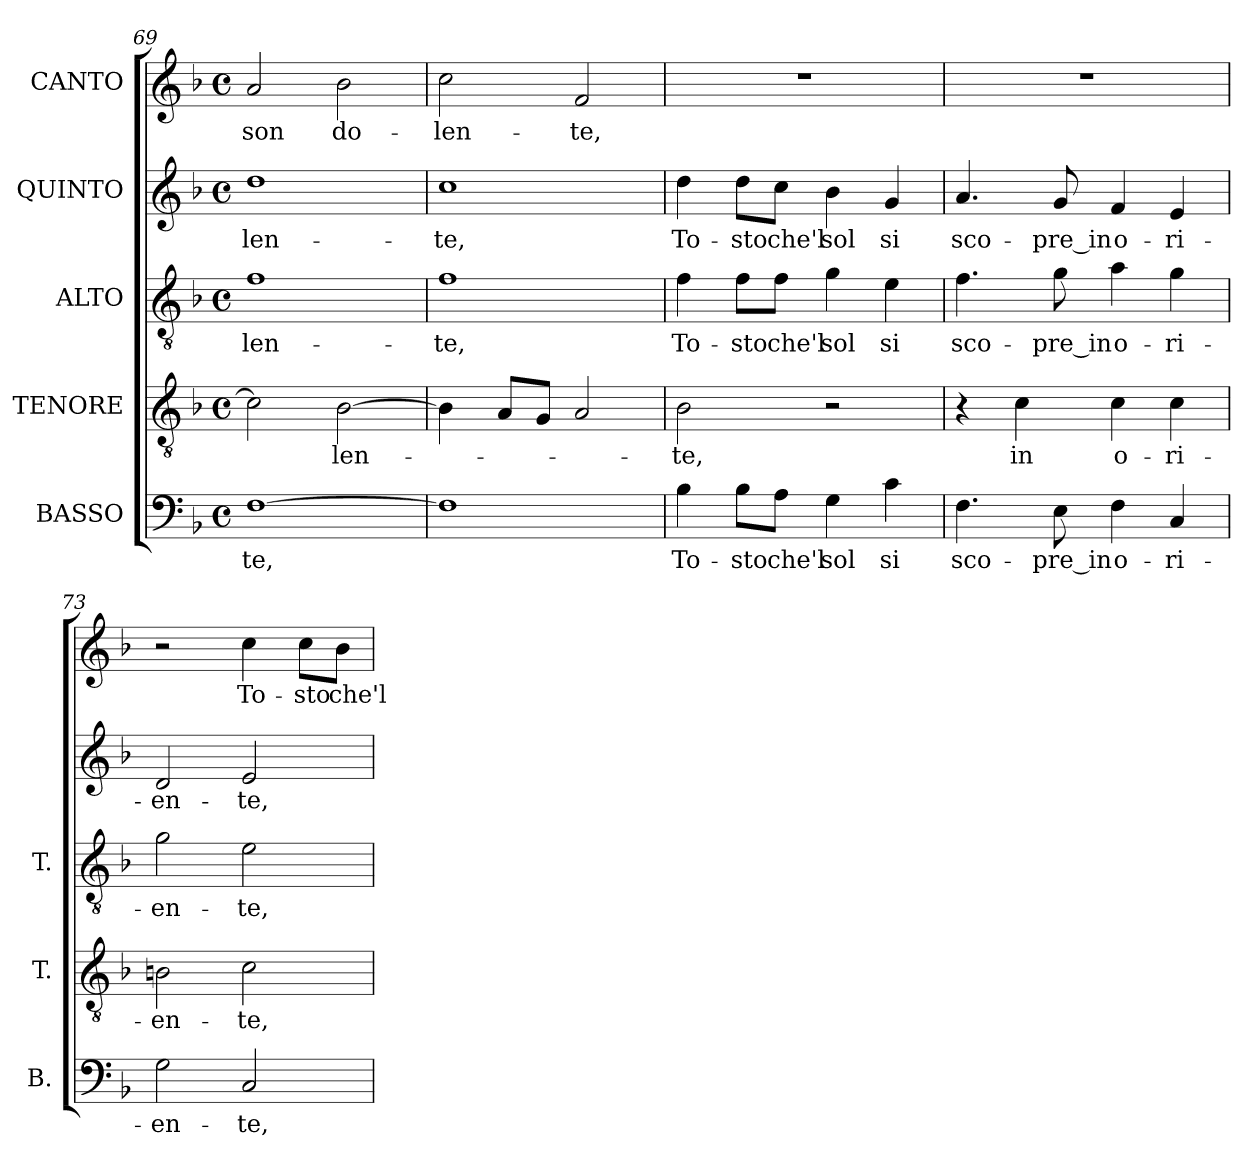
**kern	**text	**kern	**text	**kern	**text	**kern	**text	**kern	**text
*part5	*part5	*part4	*part4	*part3	*part3	*part2	*part2	*part1	*part1
*staff5	*staff5	*staff4	*staff4	*staff3	*staff3	*staff2	*staff2	*staff1	*staff1
*I"BASSO	*	*I"TENORE	*	*I"ALTO	*	*I"QUINTO	*	*I"CANTO	*
*I'B.	*	*I'T.	*	*I'T.	*	*	*	*	*
*clefF4	*	*clefGv2	*	*clefGv2	*	*clefG2	*	*clefG2	*
*	*	*ITrd7c12	*	*ITrd7c12	*	*	*	*	*
*k[b-]	*	*k[b-]	*	*k[b-]	*	*k[b-]	*	*k[b-]	*
*F:	*	*F:	*	*F:	*	*F:	*	*F:	*
*M4/4	*	*M4/4	*	*M4/4	*	*M4/4	*	*M4/4	*
*met(c)	*	*met(c)	*	*met(c)	*	*met(c)	*	*met(c)	*
=69	=69	=69	=69	=69	=69	=69	=69	=69	=69
!	!LO:LY:b:color=#000000	!	!	!	!	!	!	!	!
!	!	!	!	!	!LO:LY:b:color=#000000	!	!	!	!
!	!	!	!	!	!	!	!LO:LY:b:color=#000000	!	!
!	!	!	!	!	!	!	!	!	!LO:LY:b:color=#000000
[>1Fi	-te,	2Ci\]	.	1Fi	-len-	1ddi	-len-	2ai/	son
!	!	!	!LO:LY:b:color=#000000	!	!	!	!	!	!
!	!	!	!	!	!	!	!	!	!LO:LY:b:color=#000000
.	.	[>2BB-i\	-len-	.	.	.	.	2b-i\	do-
!!LO:LB:g=z
=70	=70	=70	=70	=70	=70	=70	=70	=70	=70
!	!	!	!	!	!LO:LY:b:color=#000000	!	!	!	!
!	!	!	!	!	!	!	!LO:LY:b:color=#000000	!	!
!	!	!	!	!	!	!	!	!	!LO:LY:b:color=#000000
1Fi]	.	4BB-i\]	.	1Fi	-te,	1cci	-te,	2cci\	-len-
.	.	8AAi/L	.	.	.	.	.	.	.
.	.	8GGi/J	.	.	.	.	.	.	.
!	!	!	!	!	!	!	!	!	!LO:LY:b:color=#000000
.	.	2AAi/	.	.	.	.	.	2fi/	-te,
=71	=71	=71	=71	=71	=71	=71	=71	=71	=71
!	!LO:LY:b:color=#000000	!	!	!	!	!	!	!	!
!	!	!	!LO:LY:b:color=#000000	!	!	!	!	!	!
!	!	!	!	!	!LO:LY:b:color=#000000	!	!	!	!
!	!	!	!	!	!	!	!LO:LY:b:color=#000000	!	!
4B-i\	To-	2BB-i\	-te,	4Fi\	To-	4ddi\	To-	1r	.
!	!LO:LY:b:color=#000000	!	!	!	!	!	!	!	!
!	!	!	!	!	!LO:LY:b:color=#000000	!	!	!	!
!	!	!	!	!	!	!	!LO:LY:b:color=#000000	!	!
8B-i\L	-sto	.	.	8Fi\L	-sto	8ddi\L	-sto	.	.
!	!LO:LY:b:color=#000000	!	!	!	!	!	!	!	!
!	!	!	!	!	!LO:LY:b:color=#000000	!	!	!	!
!	!	!	!	!	!	!	!LO:LY:b:color=#000000	!	!
8Ai\J	che'l	.	.	8Fi\J	che'l	8cci\J	che'l	.	.
!	!LO:LY:b:color=#000000	!	!	!	!	!	!	!	!
!	!	!	!	!	!LO:LY:b:color=#000000	!	!	!	!
!	!	!	!	!	!	!	!LO:LY:b:color=#000000	!	!
4Gi\	sol	2r	.	4Gi\	sol	4b-i\	sol	.	.
!	!LO:LY:b:color=#000000	!	!	!	!	!	!	!	!
!	!	!	!	!	!LO:LY:b:color=#000000	!	!	!	!
!	!	!	!	!	!	!	!LO:LY:b:color=#000000	!	!
4ci\	si	.	.	4Ei\	si	4gi/	si	.	.
=72	=72	=72	=72	=72	=72	=72	=72	=72	=72
!	!LO:LY:b:color=#000000	!	!	!	!	!	!	!	!
!	!	!	!	!	!LO:LY:b:color=#000000	!	!	!	!
!	!	!	!	!	!	!	!LO:LY:b:color=#000000	!	!
4.Fi\	sco-	4r	.	4.Fi\	sco-	4.ai/	sco-	1r	.
!	!	!	!LO:LY:b:color=#000000	!	!	!	!	!	!
.	.	4Ci\	in	.	.	.	.	.	.
!	!LO:LY:b:color=#000000	!	!	!	!	!	!	!	!
!	!	!	!	!	!LO:LY:b:color=#000000	!	!	!	!
!	!	!	!	!	!	!	!LO:LY:b:color=#000000	!	!
8Ei\	-pre_in	.	.	8Gi\	-pre_in	8gi/	-pre_in	.	.
!	!LO:LY:b:color=#000000	!	!	!	!	!	!	!	!
!	!	!	!LO:LY:b:color=#000000	!	!	!	!	!	!
!	!	!	!	!	!LO:LY:b:color=#000000	!	!	!	!
!	!	!	!	!	!	!	!LO:LY:b:color=#000000	!	!
4Fi\	o-	4Ci\	o-	4Ai\	o-	4fi/	o-	.	.
!	!LO:LY:b:color=#000000	!	!	!	!	!	!	!	!
!	!	!	!LO:LY:b:color=#000000	!	!	!	!	!	!
!	!	!	!	!	!LO:LY:b:color=#000000	!	!	!	!
!	!	!	!	!	!	!	!LO:LY:b:color=#000000	!	!
4Ci/	-ri-	4Ci\	-ri-	4Gi\	-ri-	4ei/	-ri-	.	.
=73	=73	=73	=73	=73	=73	=73	=73	=73	=73
!	!LO:LY:b:color=#000000	!	!	!	!	!	!	!	!
!	!	!	!LO:LY:b:color=#000000	!	!	!	!	!	!
!	!	!	!	!	!LO:LY:b:color=#000000	!	!	!	!
!	!	!	!	!	!	!	!LO:LY:b:color=#000000	!	!
2Gi\	-en-	2BBni\	-en-	2Gi\	-en-	2di/	-en-	2r	.
!	!LO:LY:b:color=#000000	!	!	!	!	!	!	!	!
!	!	!	!LO:LY:b:color=#000000	!	!	!	!	!	!
!	!	!	!	!	!LO:LY:b:color=#000000	!	!	!	!
!	!	!	!	!	!	!	!LO:LY:b:color=#000000	!	!
!	!	!	!	!	!	!	!	!	!LO:LY:b:color=#000000
2Ci/	-te,	2Ci\	-te,	2Ei\	-te,	2ei/	-te,	4cci\	To-
!	!	!	!	!	!	!	!	!	!LO:LY:b:color=#000000
.	.	.	.	.	.	.	.	8cci\L	-sto
!	!	!	!	!	!	!	!	!	!LO:LY:b:color=#000000
.	.	.	.	.	.	.	.	8b-i\J	che'l
=	=	=	=	=	=	=	=	=	=
*-	*-	*-	*-	*-	*-	*-	*-	*-	*-
